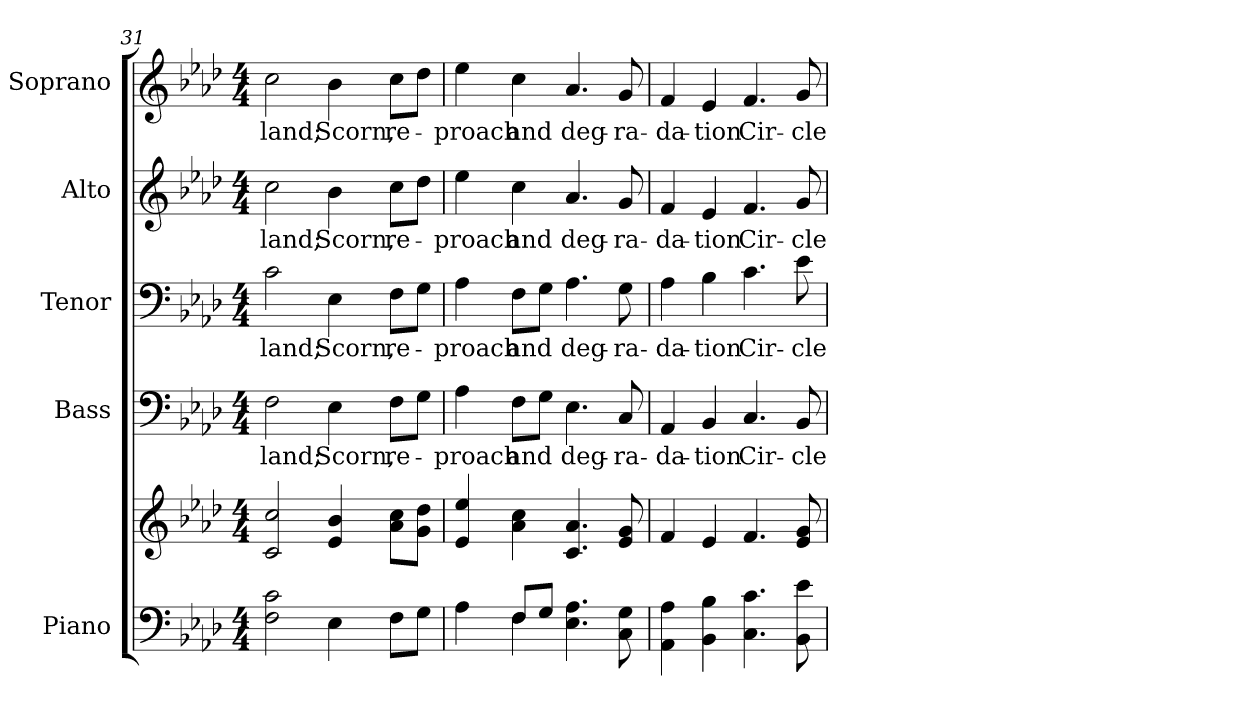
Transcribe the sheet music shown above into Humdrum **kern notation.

**kern	**kern	**kern	**text	**kern	**text	**kern	**text	**kern	**text
*part5	*part5	*part4	*part4	*part3	*part3	*part2	*part2	*part1	*part1
*staff6	*staff5	*staff4	*staff4	*staff3	*staff3	*staff2	*staff2	*staff1	*staff1
*I"Piano	*	*I"Bass	*	*I"Tenor	*	*I"Alto	*	*I"Soprano	*
*I'Pno.	*	*I'B.	*	*I'T.	*	*I'A.	*	*I'S.	*
!!LO:PB:g=z
*clefF4	*clefG2	*clefF4	*	*clefF4	*	*clefG2	*	*clefG2	*
*k[b-e-a-d-]	*k[b-e-a-d-]	*k[b-e-a-d-]	*	*k[b-e-a-d-]	*	*k[b-e-a-d-]	*	*k[b-e-a-d-]	*
*A-:	*A-:	*A-:	*	*A-:	*	*A-:	*	*A-:	*
*M4/4	*M4/4	*M4/4	*	*M4/4	*	*M4/4	*	*M4/4	*
=31	=31	=31	=31	=31	=31	=31	=31	=31	=31
!	!	!	!LO:LY:b:color=#000000	!	!	!	!	!	!
!	!	!	!	!	!LO:LY:b:color=#000000	!	!	!	!
!	!	!	!	!	!	!	!LO:LY:b:color=#000000	!	!
!	!	!	!	!	!	!	!	!	!LO:LY:b:color=#000000
2Fi\ 2ci	2ci/ 2cci	2Fi\	land;	2ci\	land;	2cci\	land;	2cci\	land;
!	!	!	!LO:LY:b:color=#000000	!	!	!	!	!	!
!	!	!	!	!	!LO:LY:b:color=#000000	!	!	!	!
!	!	!	!	!	!	!	!LO:LY:b:color=#000000	!	!
!	!	!	!	!	!	!	!	!	!LO:LY:b:color=#000000
4E-i\	4e-i/ 4b-i	4E-i\	Scorn,	4E-i\	Scorn,	4b-i\	Scorn,	4b-i\	Scorn,
!	!	!	!LO:LY:b:color=#000000	!	!	!	!	!	!
!	!	!	!	!	!LO:LY:b:color=#000000	!	!	!	!
!	!	!	!	!	!	!	!LO:LY:b:color=#000000	!	!
!	!	!	!	!	!	!	!	!	!LO:LY:b:color=#000000
8Fi\L	8a-i\ 8cciL	8Fi\L	re-	8Fi\L	re-	8cci\L	re-	8cci\L	re-
8Gi\J	8gi\ 8dd-iJ	8Gi\J	.	8Gi\J	.	8dd-i\J	.	8dd-i\J	.
=32	=32	=32	=32	=32	=32	=32	=32	=32	=32
*^	*	*	*	*	*	*	*	*	*
!	!	!	!	!LO:LY:b:color=#000000	!	!	!	!	!	!
!	!	!	!	!	!	!LO:LY:b:color=#000000	!	!	!	!
!	!	!	!	!	!	!	!	!LO:LY:b:color=#000000	!	!
!	!	!	!	!	!	!	!	!	!	!LO:LY:b:color=#000000
4A-i\	4ryy	4e-i/ 4ee-i	4A-i\	-proach	4A-i\	-proach	4ee-i\	-proach	4ee-i\	-proach
!	!	!	!	!LO:LY:b:color=#000000	!	!	!	!	!	!
!	!	!	!	!	!	!LO:LY:b:color=#000000	!	!	!	!
!	!	!	!	!	!	!	!	!LO:LY:b:color=#000000	!	!
!	!	!	!	!	!	!	!	!	!	!LO:LY:b:color=#000000
8Fi/L	4Fi\	4a-i\ 4cci	8Fi\L	and	8Fi\L	and	4cci\	and	4cci\	and
8Gi/J	.	.	8Gi\J	.	8Gi\J	.	.	.	.	.
!	!	!	!	!LO:LY:b:color=#000000	!	!	!	!	!	!
!	!	!	!	!	!	!LO:LY:b:color=#000000	!	!	!	!
!	!	!	!	!	!	!	!	!LO:LY:b:color=#000000	!	!
!	!	!	!	!	!	!	!	!	!	!LO:LY:b:color=#000000
4.E-i\ 4.A-i	2ryy	4.ci/ 4.a-i	4.E-i\	deg-	4.A-i\	deg-	4.a-i/	deg-	4.a-i/	deg-
!	!	!	!	!LO:LY:b:color=#000000	!	!	!	!	!	!
!	!	!	!	!	!	!LO:LY:b:color=#000000	!	!	!	!
!	!	!	!	!	!	!	!	!LO:LY:b:color=#000000	!	!
!	!	!	!	!	!	!	!	!	!	!LO:LY:b:color=#000000
8Ci\ 8Gi	.	8e-i/ 8gi	8Ci/	-ra-	8Gi\	-ra-	8gi/	-ra-	8gi/	-ra-
*v	*v	*	*	*	*	*	*	*	*	*
=33	=33	=33	=33	=33	=33	=33	=33	=33	=33
!	!	!	!LO:LY:b:color=#000000	!	!	!	!	!	!
!	!	!	!	!	!LO:LY:b:color=#000000	!	!	!	!
!	!	!	!	!	!	!	!LO:LY:b:color=#000000	!	!
!	!	!	!	!	!	!	!	!	!LO:LY:b:color=#000000
4AA-i\ 4A-i	4fi/	4AA-i/	-da-	4A-i\	-da-	4fi/	-da-	4fi/	-da-
!	!	!	!LO:LY:b:color=#000000	!	!	!	!	!	!
!	!	!	!	!	!LO:LY:b:color=#000000	!	!	!	!
!	!	!	!	!	!	!	!LO:LY:b:color=#000000	!	!
!	!	!	!	!	!	!	!	!	!LO:LY:b:color=#000000
4BB-i\ 4B-i	4e-i/	4BB-i/	-tion	4B-i\	-tion	4e-i/	-tion	4e-i/	-tion
!	!	!	!LO:LY:b:color=#000000	!	!	!	!	!	!
!	!	!	!	!	!LO:LY:b:color=#000000	!	!	!	!
!	!	!	!	!	!	!	!LO:LY:b:color=#000000	!	!
!	!	!	!	!	!	!	!	!	!LO:LY:b:color=#000000
4.Ci\ 4.ci	4.fi/	4.Ci/	Cir-	4.ci\	Cir-	4.fi/	Cir-	4.fi/	Cir-
!	!	!	!LO:LY:b:color=#000000	!	!	!	!	!	!
!	!	!	!	!	!LO:LY:b:color=#000000	!	!	!	!
!	!	!	!	!	!	!	!LO:LY:b:color=#000000	!	!
!	!	!	!	!	!	!	!	!	!LO:LY:b:color=#000000
8BB-i\ 8e-i	8e-i/ 8gi	8BB-i/	-cle	8e-i\	-cle	8gi/	-cle	8gi/	-cle
=	=	=	=	=	=	=	=	=	=
*-	*-	*-	*-	*-	*-	*-	*-	*-	*-
